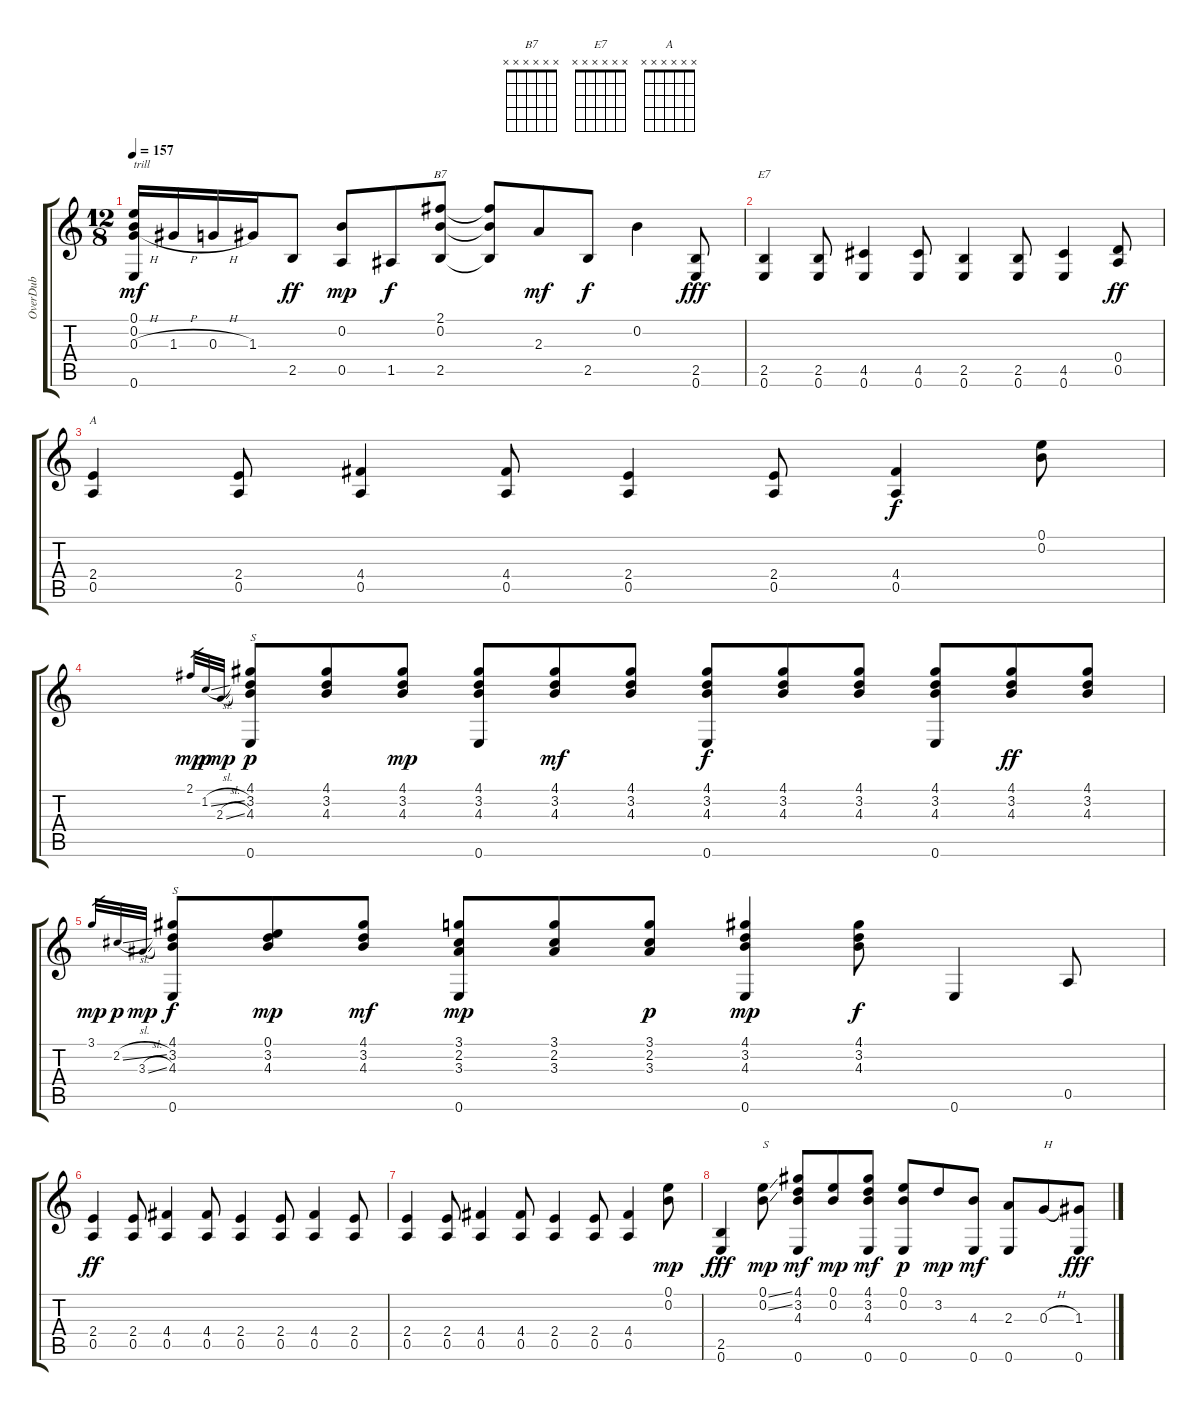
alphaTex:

\track ("OverDub" "OverDub") {instrument acousticguitarnylon}
\staff {score tabs}
\tuning (E4 B3 G3 D3 A2 E2) {hide}
\chord ("B7" x x x x x x)
\chord ("E7" x x x x x x)
\chord ("A" x x x x x x)
\ts (12 8)
\tempo 157
\clef g2
\ks c
(0.1 0.2 0.3{h} 0.6).16{txt "trill" dy mf} 1.3{h}.16 0.3{h}.16 1.3.16 2.5.8{dy ff} (0.2 0.5).8{dy mp} 1.5.8{dy f} (2.1 0.2 2.5).8{ch "B7"} (2.1{t} 0.2{t} 2.5{t}).8 2.3.8{dy mf} 2.5.8{dy f} 0.2.4 (2.5 0.6).8{dy fff} |
(2.5 0.6).4{ch "E7"} (2.5 0.6).8 (4.5 0.6).4 (4.5 0.6).8 (2.5 0.6).4 (2.5 0.6).8 (4.5 0.6).4 (0.4 0.5).8{dy ff} |
(2.4 0.5).4{ch "A"} (2.4 0.5).8 (4.4 0.5).4 (4.4 0.5).8 (2.4 0.5).4 (2.4 0.5).8 (4.4 0.5).4{dy f} (0.1 0.2).8 |
2.1.32{gr dy mp} 1.2{sl}.32{gr dy p} 2.3{sl}.32{gr dy mp} (4.1 3.2 4.3 0.6).8{txt "S" dy p} (4.1 3.2 4.3).8 (4.1 3.2 4.3).8{dy mp} (4.1 3.2 4.3 0.6).8 (4.1 3.2 4.3).8{dy mf} (4.1 3.2 4.3).8 (4.1 3.2 4.3 0.6).8{dy f} (4.1 3.2 4.3).8 (4.1 3.2 4.3).8 (4.1 3.2 4.3 0.6).8 (4.1 3.2 4.3).8{dy ff} (4.1 3.2 4.3).8 |
3.1.32{gr dy mp} 2.2{sl}.32{gr dy p} 3.3{sl}.32{gr dy mp} (4.1 3.2 4.3 0.6).8{txt "S" dy f} (0.1 3.2 4.3).8{dy mp} (4.1 3.2 4.3).8{dy mf} (3.1 2.2 3.3 0.6).8{dy mp} (3.1 2.2 3.3).8 (3.1 2.2 3.3).8{dy p} (4.1 3.2 4.3 0.6).4{dy mp} (4.1 3.2 4.3).8{dy f} 0.6.4 0.5.8 |
(2.4 0.5).4{dy ff} (2.4 0.5).8 (4.4 0.5).4 (4.4 0.5).8 (2.4 0.5).4 (2.4 0.5).8 (4.4 0.5).4 (2.4 0.5).8 |
(2.4 0.5).4 (2.4 0.5).8 (4.4 0.5).4 (4.4 0.5).8 (2.4 0.5).4 (2.4 0.5).8 (4.4 0.5).4 (0.1 0.2).8{dy mp} |
(2.5 0.6).4{dy fff} (0.1{ss} 0.2{ss}).8{txt "S" dy mp} (4.1 3.2 4.3 0.6).8{dy mf} (0.1 0.2).8{dy mp} (4.1 3.2 4.3 0.6).8{dy mf} (0.1 0.2 0.6).8{dy p} 3.2.8{dy mp} (4.3 0.6).8{dy mf} (2.3 0.6).8 0.3{h}.8{txt "H"} (1.3 0.6).8{dy fff}
